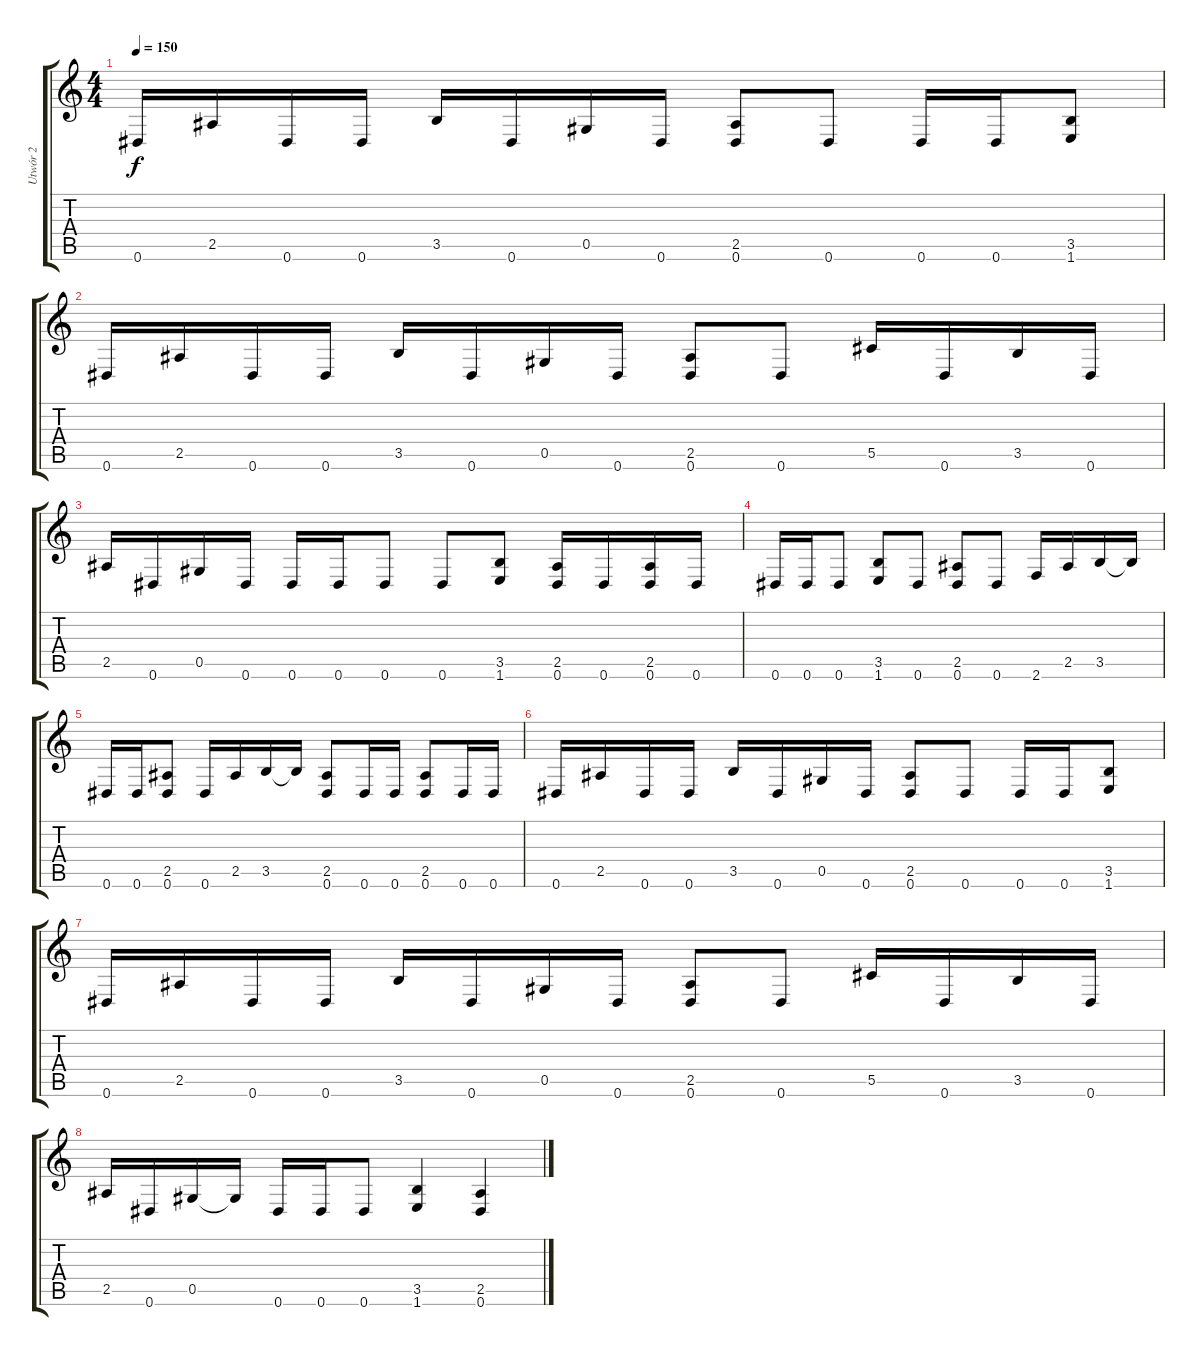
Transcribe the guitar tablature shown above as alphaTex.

\track ("Utwór 2" "Utwór 2") {instrument overdrivenguitar}
\staff {score tabs}
\tuning (Eb4 Bb3 Gb3 Db3 Ab2 Eb2) {hide}
\ts (4 4)
\tempo 150
\clef g2
\ks c
0.6.16{dy f} 2.5.16 0.6.16 0.6.16 3.5.16 0.6.16 0.5.16 0.6.16 (2.5 0.6).8 0.6.8 0.6.16 0.6.16 (3.5 1.6).8 |
0.6.16 2.5.16 0.6.16 0.6.16 3.5.16 0.6.16 0.5.16 0.6.16 (2.5 0.6).8 0.6.8 5.5.16 0.6.16 3.5.16 0.6.16 |
2.5.16 0.6.16 0.5.16 0.6.16 0.6.16 0.6.16 0.6.8 0.6.8 (3.5 1.6).8 (2.5 0.6).16 0.6.16 (2.5 0.6).16 0.6.16 |
0.6.16 0.6.16 0.6.8 (3.5 1.6).8 0.6.8 (2.5 0.6).8 0.6.8 2.6.16 2.5.16 3.5.16 3.5{t}.16 |
0.6.16 0.6.16 (2.5 0.6).8 0.6.16 2.5.16 3.5.16 3.5{t}.16 (2.5 0.6).8 0.6.16 0.6.16 (2.5 0.6).8 0.6.16 0.6.16 |
0.6.16 2.5.16 0.6.16 0.6.16 3.5.16 0.6.16 0.5.16 0.6.16 (2.5 0.6).8 0.6.8 0.6.16 0.6.16 (3.5 1.6).8 |
0.6.16 2.5.16 0.6.16 0.6.16 3.5.16 0.6.16 0.5.16 0.6.16 (2.5 0.6).8 0.6.8 5.5.16 0.6.16 3.5.16 0.6.16 |
2.5.16 0.6.16 0.5.16 0.5{t}.16 0.6.16 0.6.16 0.6.8 (3.5 1.6).4 (2.5 0.6).4
